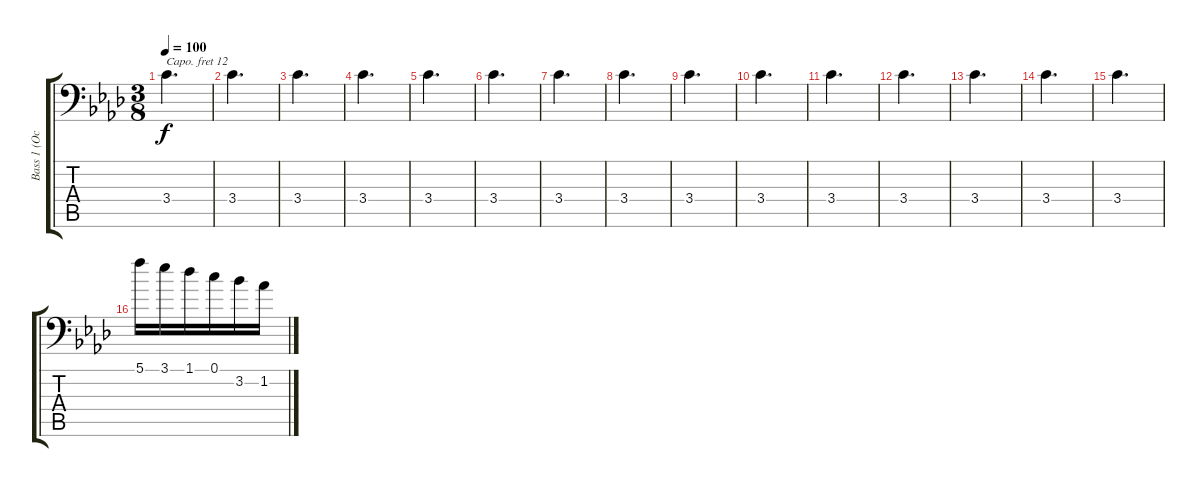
\track ("Bass 1 (Octave)" "Bass 1 (Oc") {instrument electricbassfinger}
\staff {score tabs}
\capo 12
\tuning (C3 G2 D2 A1 E1 B0) {hide}
\ts (3 8)
\tempo 100
\clef f4
\ks ab
3.4.4{d dy f} |
3.4.4{d} |
3.4.4{d} |
3.4.4{d} |
3.4.4{d} |
3.4.4{d} |
3.4.4{d} |
3.4.4{d} |
3.4.4{d} |
3.4.4{d} |
3.4.4{d} |
3.4.4{d} |
3.4.4{d} |
3.4.4{d} |
3.4.4{d} |
5.1.16 3.1.16 1.1.16 0.1.16 3.2.16 1.2.16
